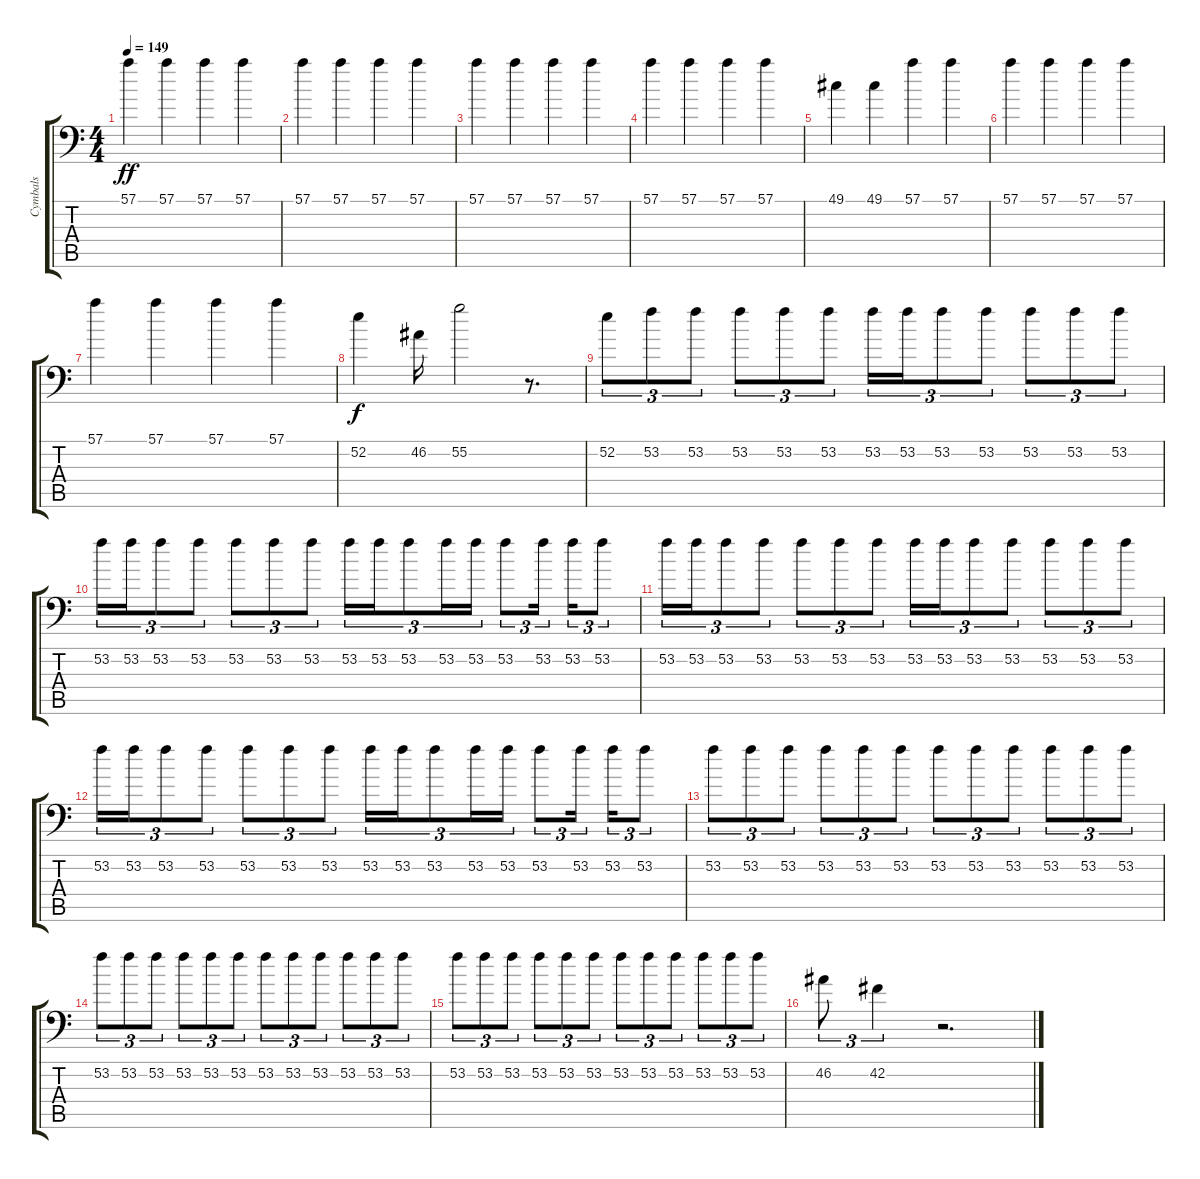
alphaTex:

\track ("Cymbals" "Cymbals") {instrument acousticgrandpiano}
\staff {score tabs}
\tuning (C-1 C-1 C-1 C-1 C-1 C-1) {hide}
\ts (4 4)
\tempo 149
\clef f4
\ks c
57.1.4{dy ff} 57.1.4 57.1.4 57.1.4 |
57.1.4 57.1.4 57.1.4 57.1.4 |
57.1.4 57.1.4 57.1.4 57.1.4 |
57.1.4 57.1.4 57.1.4 57.1.4 |
49.1.4 49.1.4 57.1.4 57.1.4 |
57.1.4 57.1.4 57.1.4 57.1.4 |
57.1.4 57.1.4 57.1.4 57.1.4 |
52.2.4{dy f} 46.2.16 55.2.2 r.8{d} |
52.2.8{tu (3 2)} 53.2.8{tu (3 2)} 53.2.8{tu (3 2)} 53.2.8{tu (3 2)} 53.2.8{tu (3 2)} 53.2.8{tu (3 2)} 53.2.16{tu (3 2)} 53.2.16{tu (3 2)} 53.2.8{tu (3 2)} 53.2.8{tu (3 2)} 53.2.8{tu (3 2)} 53.2.8{tu (3 2)} 53.2.8{tu (3 2)} |
53.2.16{tu (3 2)} 53.2.16{tu (3 2)} 53.2.8{tu (3 2)} 53.2.8{tu (3 2)} 53.2.8{tu (3 2)} 53.2.8{tu (3 2)} 53.2.8{tu (3 2)} 53.2.16{tu (3 2)} 53.2.16{tu (3 2)} 53.2.8{tu (3 2)} 53.2.16{tu (3 2)} 53.2.16{tu (3 2)} 53.2.8{tu (3 2)} 53.2.16{tu (3 2)} 53.2.16{tu (3 2)} 53.2.8{tu (3 2)} |
53.2.16{tu (3 2)} 53.2.16{tu (3 2)} 53.2.8{tu (3 2)} 53.2.8{tu (3 2)} 53.2.8{tu (3 2)} 53.2.8{tu (3 2)} 53.2.8{tu (3 2)} 53.2.16{tu (3 2)} 53.2.16{tu (3 2)} 53.2.8{tu (3 2)} 53.2.8{tu (3 2)} 53.2.8{tu (3 2)} 53.2.8{tu (3 2)} 53.2.8{tu (3 2)} |
53.2.16{tu (3 2)} 53.2.16{tu (3 2)} 53.2.8{tu (3 2)} 53.2.8{tu (3 2)} 53.2.8{tu (3 2)} 53.2.8{tu (3 2)} 53.2.8{tu (3 2)} 53.2.16{tu (3 2)} 53.2.16{tu (3 2)} 53.2.8{tu (3 2)} 53.2.16{tu (3 2)} 53.2.16{tu (3 2)} 53.2.8{tu (3 2)} 53.2.16{tu (3 2)} 53.2.16{tu (3 2)} 53.2.8{tu (3 2)} |
53.2.8{tu (3 2)} 53.2.8{tu (3 2)} 53.2.8{tu (3 2)} 53.2.8{tu (3 2)} 53.2.8{tu (3 2)} 53.2.8{tu (3 2)} 53.2.8{tu (3 2)} 53.2.8{tu (3 2)} 53.2.8{tu (3 2)} 53.2.8{tu (3 2)} 53.2.8{tu (3 2)} 53.2.8{tu (3 2)} |
53.2.8{tu (3 2)} 53.2.8{tu (3 2)} 53.2.8{tu (3 2)} 53.2.8{tu (3 2)} 53.2.8{tu (3 2)} 53.2.8{tu (3 2)} 53.2.8{tu (3 2)} 53.2.8{tu (3 2)} 53.2.8{tu (3 2)} 53.2.8{tu (3 2)} 53.2.8{tu (3 2)} 53.2.8{tu (3 2)} |
53.2.8{tu (3 2)} 53.2.8{tu (3 2)} 53.2.8{tu (3 2)} 53.2.8{tu (3 2)} 53.2.8{tu (3 2)} 53.2.8{tu (3 2)} 53.2.8{tu (3 2)} 53.2.8{tu (3 2)} 53.2.8{tu (3 2)} 53.2.8{tu (3 2)} 53.2.8{tu (3 2)} 53.2.8{tu (3 2)} |
46.2.8{tu (3 2)} 42.2.4{tu (3 2)} r.2{d}
